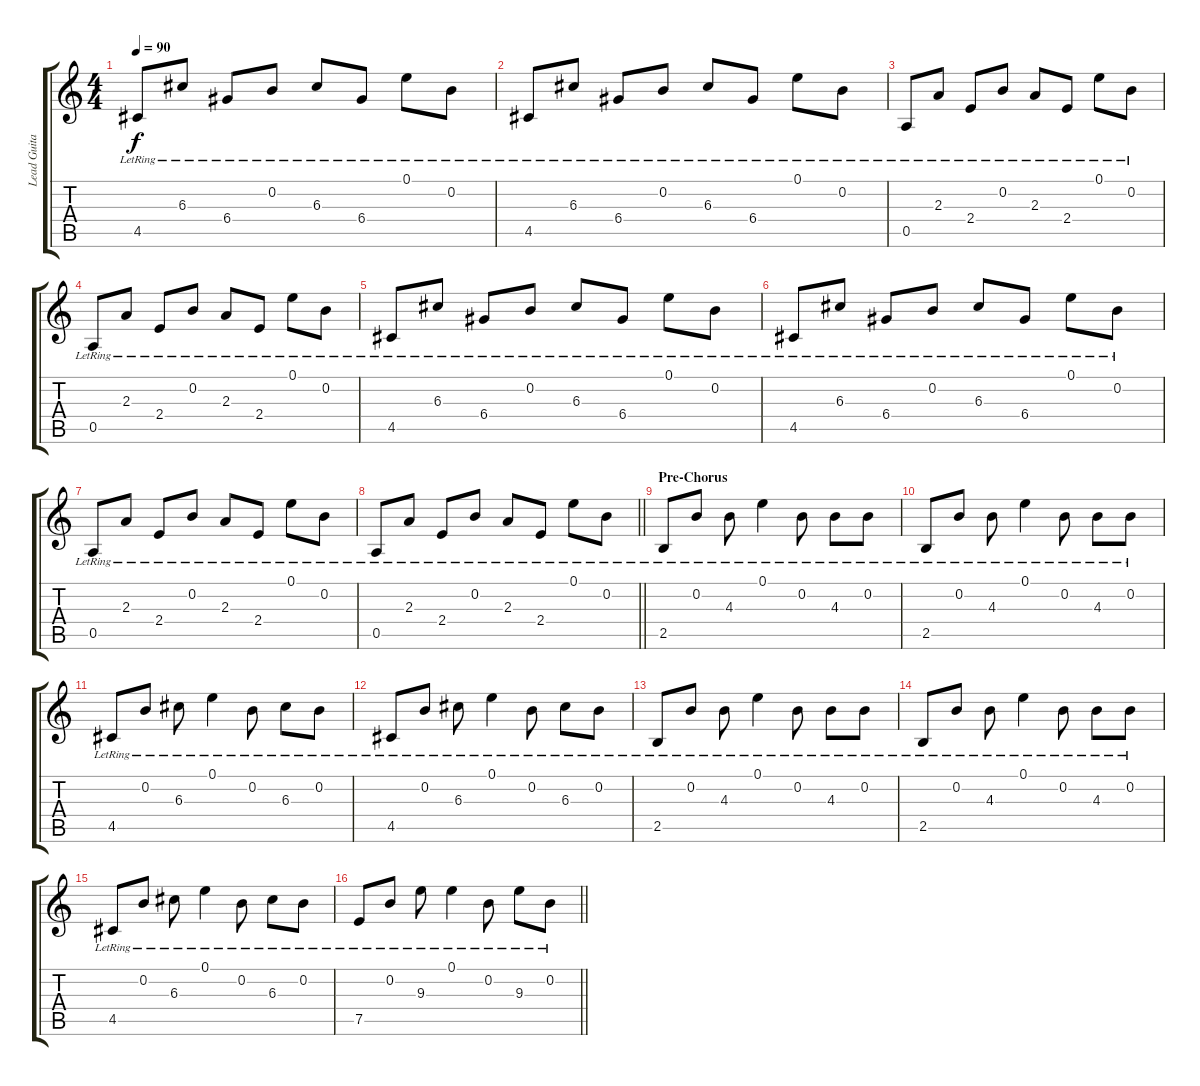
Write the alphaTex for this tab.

\track ("Lead Guitar (Xulfi)" "Lead Guita") {instrument electricguitarclean}
\staff {score tabs}
\tuning (E4 B3 G3 D3 A2 D2) {hide}
\ts (4 4)
\tempo 90
\clef g2
\ks c
4.5{lr}.8{dy f} 6.3{lr}.8 6.4{lr}.8 0.2{lr}.8 6.3{lr}.8 6.4{lr}.8 0.1{lr}.8 0.2{lr}.8 |
4.5{lr}.8 6.3{lr}.8 6.4{lr}.8 0.2{lr}.8 6.3{lr}.8 6.4{lr}.8 0.1{lr}.8 0.2{lr}.8 |
0.5{lr}.8 2.3{lr}.8 2.4{lr}.8 0.2{lr}.8 2.3{lr}.8 2.4{lr}.8 0.1{lr}.8 0.2{lr}.8 |
0.5{lr}.8 2.3{lr}.8 2.4{lr}.8 0.2{lr}.8 2.3{lr}.8 2.4{lr}.8 0.1{lr}.8 0.2{lr}.8 |
4.5{lr}.8 6.3{lr}.8 6.4{lr}.8 0.2{lr}.8 6.3{lr}.8 6.4{lr}.8 0.1{lr}.8 0.2{lr}.8 |
4.5{lr}.8 6.3{lr}.8 6.4{lr}.8 0.2{lr}.8 6.3{lr}.8 6.4{lr}.8 0.1{lr}.8 0.2{lr}.8 |
0.5{lr}.8 2.3{lr}.8 2.4{lr}.8 0.2{lr}.8 2.3{lr}.8 2.4{lr}.8 0.1{lr}.8 0.2{lr}.8 |
\barLineRight lightlight
0.5{lr}.8 2.3{lr}.8 2.4{lr}.8 0.2{lr}.8 2.3{lr}.8 2.4{lr}.8 0.1{lr}.8 0.2{lr}.8 |
\section ("" "Pre-Chorus")
2.5{lr}.8 0.2{lr}.8 4.3{lr}.8 0.1{lr}.4 0.2{lr}.8 4.3{lr}.8 0.2{lr}.8 |
2.5{lr}.8 0.2{lr}.8 4.3{lr}.8 0.1{lr}.4 0.2{lr}.8 4.3{lr}.8 0.2{lr}.8 |
4.5{lr}.8 0.2{lr}.8 6.3{lr}.8 0.1{lr}.4 0.2{lr}.8 6.3{lr}.8 0.2{lr}.8 |
4.5{lr}.8 0.2{lr}.8 6.3{lr}.8 0.1{lr}.4 0.2{lr}.8 6.3{lr}.8 0.2{lr}.8 |
2.5{lr}.8 0.2{lr}.8 4.3{lr}.8 0.1{lr}.4 0.2{lr}.8 4.3{lr}.8 0.2{lr}.8 |
2.5{lr}.8 0.2{lr}.8 4.3{lr}.8 0.1{lr}.4 0.2{lr}.8 4.3{lr}.8 0.2{lr}.8 |
4.5{lr}.8 0.2{lr}.8 6.3{lr}.8 0.1{lr}.4 0.2{lr}.8 6.3{lr}.8 0.2{lr}.8 |
\barLineRight lightlight
7.5{lr}.8 0.2{lr}.8 9.3{lr}.8 0.1{lr}.4 0.2{lr}.8 9.3{lr}.8 0.2{lr}.8
